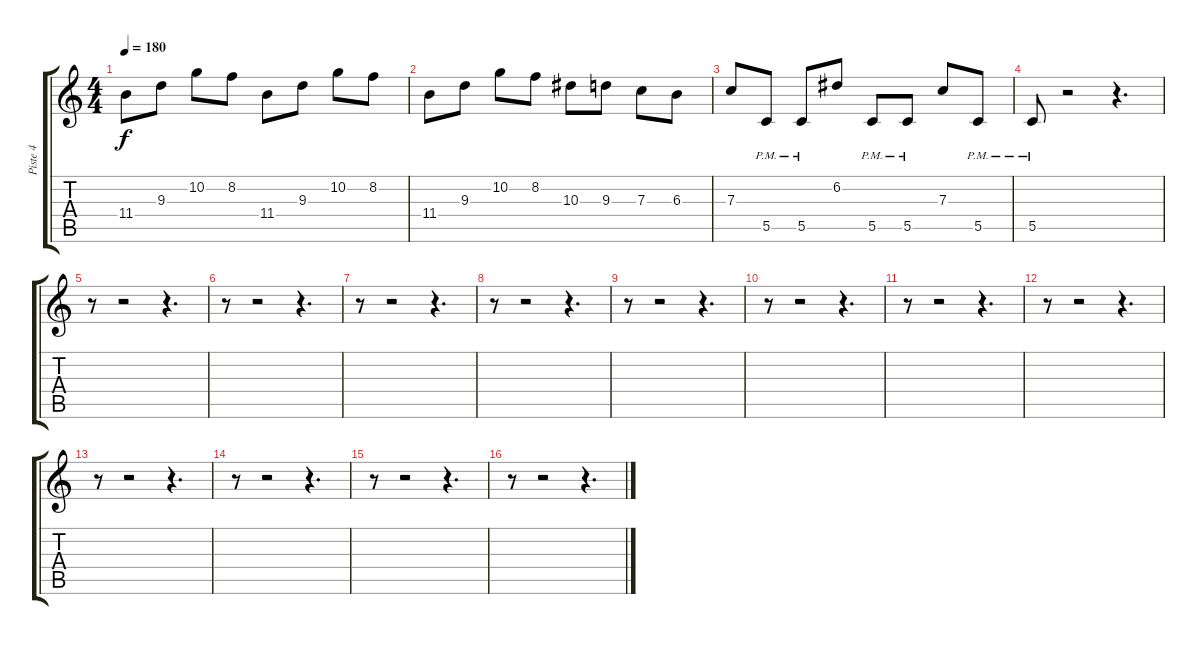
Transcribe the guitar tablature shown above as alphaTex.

\track ("Piste 4" "Piste 4") {instrument distortionguitar}
\staff {score tabs}
\tuning (D4 A3 F3 C3 G2 C2) {hide}
\ts (4 4)
\tempo 180
\clef g2
\ks c
11.4.8{dy f} 9.3.8 10.2.8 8.2.8 11.4.8 9.3.8 10.2.8 8.2.8 |
11.4.8 9.3.8 10.2.8 8.2.8 10.3.8 9.3.8 7.3.8 6.3.8 |
7.3.8 5.5{pm}.8 5.5{pm}.8 6.2.8 5.5{pm}.8 5.5{pm}.8 7.3.8 5.5{pm}.8 |
5.5{pm}.8 r.2 r.4{d} |
r.8 r.2 r.4{d} |
r.8 r.2 r.4{d} |
r.8 r.2 r.4{d} |
r.8 r.2 r.4{d} |
r.8 r.2 r.4{d} |
r.8 r.2 r.4{d} |
r.8 r.2 r.4{d} |
r.8 r.2 r.4{d} |
r.8 r.2 r.4{d} |
r.8 r.2 r.4{d} |
r.8 r.2 r.4{d} |
r.8 r.2 r.4{d}
